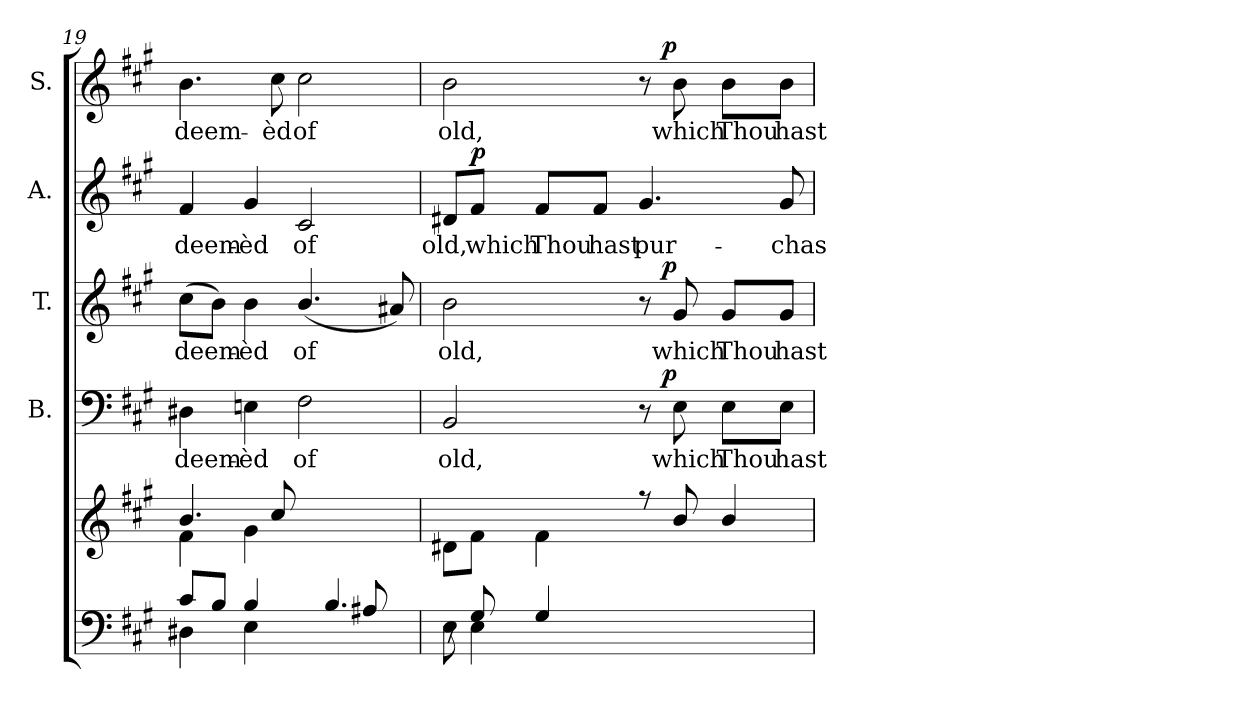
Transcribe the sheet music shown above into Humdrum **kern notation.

**kern	**kern	**kern	**text	**dynam	**kern	**text	**dynam	**kern	**text	**dynam	**kern	**text	**dynam
*part5	*part5	*part4	*part4	*part4	*part3	*part3	*part3	*part2	*part2	*part2	*part1	*part1	*part1
*staff6	*staff5	*staff4	*staff4	*staff4	*staff3	*staff3	*staff3	*staff2	*staff2	*staff2	*staff1	*staff1	*staff1
*	*	*I"B.	*	*	*I"T.	*	*	*I"A.	*	*	*I"S.	*	*
*clefF4	*clefG2	*clefF4	*	*	*clefG2	*	*	*clefG2	*	*	*clefG2	*	*
*k[f#c#g#]	*k[f#c#g#]	*k[f#c#g#]	*	*	*k[f#c#g#]	*	*	*k[f#c#g#]	*	*	*k[f#c#g#]	*	*
*A:	*A:	*A:	*	*	*A:	*	*	*A:	*	*	*A:	*	*
=19	=19	=19	=19	=19	=19	=19	=19	=19	=19	=19	=19	=19	=19
*^	*^	*	*	*	*	*	*	*	*	*	*	*	*
*	*^	*	*^	*	*	*	*	*	*	*	*	*	*	*	*
!	!	!	!	!	!	!	!LO:LY:b	!	!	!LO:LY:b	!	!	!LO:LY:b	!	!	!LO:LY:b	!
4D#X\	8c#/L	2.ryy	4.b/	4f#\	4.ryy	4D#X\	-deem-	.	(>8cc#\L	deem-	.	4f#/	-deem-	.	4.b\	-deem-	.
.	8B/J	.	.	.	.	.	.	.	8b\J)	.	.	.	.	.	.	.	.
!	!	!	!	!	!	!	!LO:LY:b	!	!	!LO:LY:b	!	!	!LO:LY:b	!	!	!	!
4E\	4B/	.	.	4g#\	.	4En\	-èd	.	4b\	-èd	.	4g#/	-èd	.	.	.	.
!	!	!	!	!	!	!	!	!	!	!	!	!	!	!	!	!LO:LY:b	!
.	.	.	2ryy	.	8cc#/	.	.	.	.	.	.	.	.	.	8cc#\	-èd	.
!	!	!	!	!	!	!	!LO:LY:b	!	!	!LO:LY:b	!	!	!LO:LY:b	!	!	!LO:LY:b	!
8ryy	2ryy	.	.	2ryy	2ryy	2F#\	of	.	(<4.b/	of	.	2c#/	of	.	2cc#\	of	.
4.B/	.	.	.	.	.	.	.	.	.	.	.	.	.	.	.	.	.
.	.	8A#X/	.	.	.	.	.	.	.	.	.	.	.	.	.	.	.
.	.	8ryy	8ryy	.	.	.	.	.	8a#X/)	.	.	.	.	.	.	.	.
*	*	*	*v	*v	*v	*	*	*	*	*	*	*	*	*	*	*	*
!!LO:PB:g=z
=20	=20	=20	=20	=20	=20	=20	=20	=20	=20	=20	=20	=20	=20	=20	=20
!	!	!	!	!	!LO:LY:b	!	!	!LO:LY:b	!	!	!LO:LY:b	!	!	!LO:LY:b	!
*	*v	*v	*	*^	*	*	*^	*	*	*	*	*	*^	*	*
8rC	8E\	8d#X\L	2BB/	2ryy	old,	.	2b\	2ryy	old,	.	8d#X/L	old,	.	2b\	2ryy	old,	.
!	!	!	!	!	!	!	!	!	!	!	!	!LO:LY:b	!LO:DY:a	!	!	!	!
8G#/	4E\	8f#\J	.	.	.	.	.	.	.	.	8f#/J	which	p	.	.	.	.
!	!	!	!	!	!	!	!	!	!	!	!	!LO:LY:b	!	!	!	!	!
4G#/	.	4f#\	.	.	.	.	.	.	.	.	8f#/L	Thou	.	.	.	.	.
!	!	!	!	!	!	!	!	!	!	!	!	!LO:LY:b	!	!	!	!	!
.	2ryy	.	.	.	.	.	.	.	.	.	8f#/J	hast	.	.	.	.	.
!	!	!	!	!	!	!	!	!	!	!	!	!LO:LY:b	!	!	!	!	!
2ryy	.	8ree	8r	16.ryy	.	.	8r	16.ryy	.	.	4.g#/	pur-	.	8r	16.ryy	.	.
!	!	!	!	!	!	!LO:DY:a	!	!	!	!LO:DY:a	!	!	!	!	!	!	!LO:DY:a
.	.	.	.	4ryy	.	p	.	4ryy	.	p	.	.	.	.	4ryy	.	p
!	!	!	!	!	!LO:LY:b	!	!	!	!LO:LY:b	!	!	!	!	!	!	!LO:LY:b	!
.	.	8b/	8E\	.	which	.	8g#/	.	which	.	.	.	.	8b\	.	which	.
!	!	!	!	!	!LO:LY:b	!	!	!	!LO:LY:b	!	!	!	!	!	!	!LO:LY:b	!
.	.	4b/	8E\L	.	Thou	.	8g#/L	.	Thou	.	.	.	.	8b\L	.	Thou	.
.	.	.	.	8ryy	.	.	.	8ryy	.	.	.	.	.	.	8ryy	.	.
!	!	!	!	!	!LO:LY:b	!	!	!	!LO:LY:b	!	!	!LO:LY:b	!	!	!	!LO:LY:b	!
.	8ryy	.	8E\J	.	hast	.	8g#/J	.	hast	.	8g#/	-chas-	.	8b\J	.	hast	.
.	.	.	.	32ryy	.	.	.	32ryy	.	.	.	.	.	.	32ryy	.	.
*	*	*	*v	*v	*	*	*	*	*	*	*	*	*	*v	*v	*	*
*v	*v	*	*	*	*	*v	*v	*	*	*	*	*	*	*	*
=	=	=	=	=	=	=	=	=	=	=	=	=	=
*-	*-	*-	*-	*-	*-	*-	*-	*-	*-	*-	*-	*-	*-
